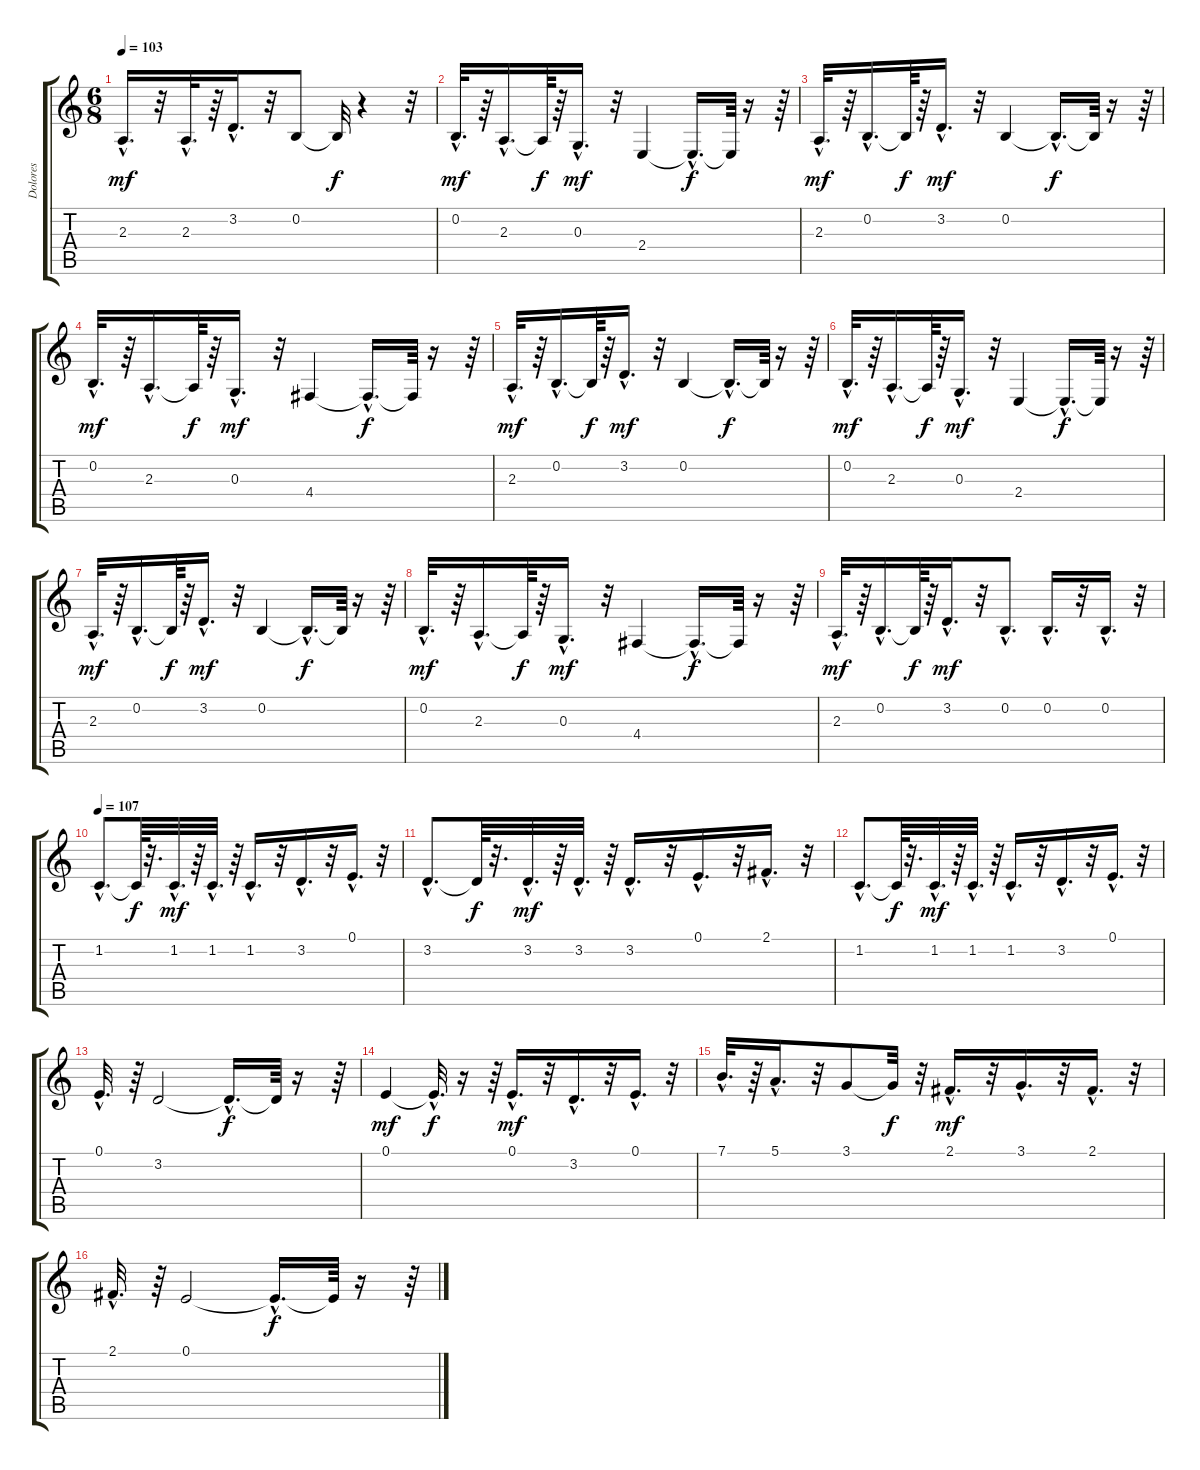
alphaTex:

\track ("Dolores" "Dolores") {instrument panflute}
\staff {score tabs}
\tuning (E4 B3 G3 D3 A2 E2) {hide}
\ts (6 8)
\tempo 103
\clef g2
\ks c
2.3{hac}.16{d dy mf} r.32 2.3{hac}.32{d} r.64 3.2{hac}.16{d} r.32 0.2.8 0.2{t}.32{dy f} r.4 r.32 |
0.2{hac}.32{d dy mf} r.64 2.3{hac}.16{d} 2.3{t}.64{dy f} r.64 0.3{hac}.16{d dy mf} r.32 2.4.4 2.4{hac t}.16{d dy f} 2.4{t}.64 r.16 r.64 |
2.3{hac}.32{d dy mf} r.64 0.2{hac}.16{d} 0.2{t}.64{dy f} r.64 3.2{hac}.16{d dy mf} r.32 0.2.4 0.2{hac t}.16{d dy f} 0.2{t}.64 r.16 r.64 |
0.2{hac}.32{d dy mf} r.64 2.3{hac}.16{d} 2.3{t}.64{dy f} r.64 0.3{hac}.16{d dy mf} r.32 4.4.4 4.4{hac t}.16{d dy f} 4.4{t}.64 r.16 r.64 |
2.3{hac}.32{d dy mf} r.64 0.2{hac}.16{d} 0.2{t}.64{dy f} r.64 3.2{hac}.16{d dy mf} r.32 0.2.4 0.2{hac t}.16{d dy f} 0.2{t}.64 r.16 r.64 |
0.2{hac}.32{d dy mf} r.64 2.3{hac}.16{d} 2.3{t}.64{dy f} r.64 0.3{hac}.16{d dy mf} r.32 2.4.4 2.4{hac t}.16{d dy f} 2.4{t}.64 r.16 r.64 |
2.3{hac}.32{d dy mf} r.64 0.2{hac}.16{d} 0.2{t}.64{dy f} r.64 3.2{hac}.16{d dy mf} r.32 0.2.4 0.2{hac t}.16{d dy f} 0.2{t}.64 r.16 r.64 |
0.2{hac}.32{d dy mf} r.64 2.3{hac}.16{d} 2.3{t}.64{dy f} r.64 0.3{hac}.16{d dy mf} r.32 4.4.4 4.4{hac t}.16{d dy f} 4.4{t}.64 r.16 r.64 |
2.3{hac}.32{d dy mf} r.64 0.2{hac}.16{d} 0.2{t}.64{dy f} r.64 3.2{hac}.16{d dy mf} r.32 0.2{hac}.8{d} 0.2{hac}.16{d} r.32 0.2{hac}.16{d} r.32 |
\tempo 107
1.2{hac}.8{d} 1.2{t}.64{dy f} r.32{d} 1.2{hac}.32{d dy mf} r.64 1.2{hac}.32{d} r.64 1.2{hac}.16{d} r.32 3.2{hac}.16{d} r.32 0.1{hac}.16{d} r.32 |
3.2{hac}.8{d} 3.2{t}.64{dy f} r.32{d} 3.2{hac}.32{d dy mf} r.64 3.2{hac}.32{d} r.64 3.2{hac}.16{d} r.32 0.1{hac}.16{d} r.32 2.1{hac}.16{d} r.32 |
1.2{hac}.8{d} 1.2{t}.64{dy f} r.32{d} 1.2{hac}.32{d dy mf} r.64 1.2{hac}.32{d} r.64 1.2{hac}.16{d} r.32 3.2{hac}.16{d} r.32 0.1{hac}.16{d} r.32 |
0.1{hac}.32{d} r.64 3.2.2 3.2{hac t}.16{d dy f} 3.2{t}.64 r.16 r.64 |
0.1.4{dy mf} 0.1{hac t}.32{d dy f} r.16 r.64 0.1{hac}.16{d dy mf} r.32 3.2{hac}.16{d} r.32 0.1{hac}.16{d} r.32 |
7.1{hac}.32{d} r.64 5.1{hac}.16{d} r.32 3.1.8 3.1{t}.32{dy f} r.32 2.1{hac}.16{d dy mf} r.32 3.1{hac}.16{d} r.32 2.1{hac}.16{d} r.32 |
2.1{hac}.32{d} r.64 0.1.2 0.1{hac t}.16{d dy f} 0.1{t}.64 r.16 r.64
